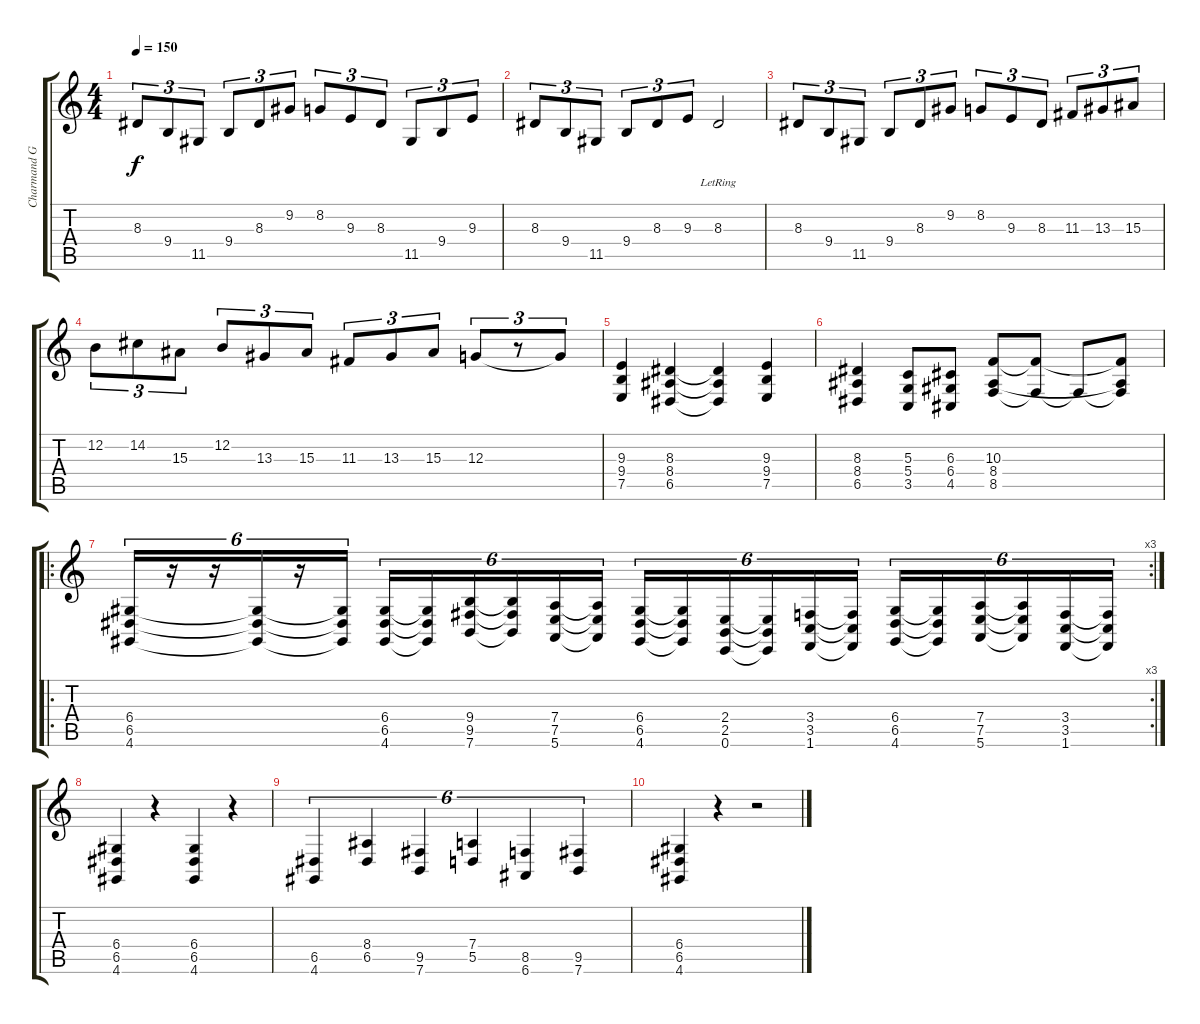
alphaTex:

\track ("Charmand Grimloch" "Charmand G") {instrument churchorgan}
\staff {score tabs}
\tuning (E4 B3 G3 D3 A2 E2) {hide}
\ts (4 4)
\tempo 150
\clef g2
\ks c
8.3.8{tu (3 2) dy f} 9.4.8{tu (3 2)} 11.5.8{tu (3 2)} 9.4.8{tu (3 2)} 8.3.8{tu (3 2)} 9.2.8{tu (3 2)} 8.2.8{tu (3 2)} 9.3.8{tu (3 2)} 8.3.8{tu (3 2)} 11.5.8{tu (3 2)} 9.4.8{tu (3 2)} 9.3.8{tu (3 2)} |
8.3.8{tu (3 2)} 9.4.8{tu (3 2)} 11.5.8{tu (3 2)} 9.4.8{tu (3 2)} 8.3.8{tu (3 2)} 9.3.8{tu (3 2)} 8.3{lr}.2 |
8.3.8{tu (3 2)} 9.4.8{tu (3 2)} 11.5.8{tu (3 2)} 9.4.8{tu (3 2)} 8.3.8{tu (3 2)} 9.2.8{tu (3 2)} 8.2.8{tu (3 2)} 9.3.8{tu (3 2)} 8.3.8{tu (3 2)} 11.3.8{tu (3 2)} 13.3.8{tu (3 2)} 15.3.8{tu (3 2)} |
12.2.8{tu (3 2)} 14.2.8{tu (3 2)} 15.3.8{tu (3 2)} 12.2.8{tu (3 2)} 13.3.8{tu (3 2)} 15.3.8{tu (3 2)} 11.3.8{tu (3 2)} 13.3.8{tu (3 2)} 15.3.8{tu (3 2)} 12.3.8{tu (3 2)} r.8{tu (3 2)} 12.3{t}.8{tu (3 2)} |
(9.3 9.4 7.5).4 (8.3 8.4 6.5).4 (8.3{t} 8.4{t} 6.5{t}).4 (9.3 9.4 7.5).4 |
(8.3 8.4 6.5).4 (5.3 5.4 3.5).8 (6.3 6.4 4.5).8 (10.3 8.4 8.5).8 (10.3{t} 8.5{t}).8 8.5{t}.8 (10.3{t} 8.4{t} 8.5{t}).8 |
\ro
\rc 3
(6.4 6.5 4.6).16{tu (6 4)} r.16{tu (6 4)} r.16{tu (6 4)} (6.4{t} 6.5{t} 4.6{t}).16{tu (6 4)} r.16{tu (6 4)} (6.4{t} 6.5{t} 4.6{t}).16{tu (6 4)} (6.4 6.5 4.6).16{tu (6 4)} (6.4{t} 6.5{t} 4.6{t}).16{tu (6 4)} (9.4 9.5 7.6).16{tu (6 4)} (9.4{t} 9.5{t} 7.6{t}).16{tu (6 4)} (7.4 7.5 5.6).16{tu (6 4)} (7.4{t} 7.5{t} 5.6{t}).16{tu (6 4)} (6.4 6.5 4.6).16{tu (6 4)} (6.4{t} 6.5{t} 4.6{t}).16{tu (6 4)} (2.4 2.5 0.6).16{tu (6 4)} (2.4{t} 2.5{t} 0.6{t}).16{tu (6 4)} (3.4 3.5 1.6).16{tu (6 4)} (3.4{t} 3.5{t} 1.6{t}).16{tu (6 4)} (6.4 6.5 4.6).16{tu (6 4)} (6.4{t} 6.5{t} 4.6{t}).16{tu (6 4)} (7.4 7.5 5.6).16{tu (6 4)} (7.4{t} 7.5{t} 5.6{t}).16{tu (6 4)} (3.4 3.5 1.6).16{tu (6 4)} (3.4{t} 3.5{t} 1.6{t}).16{tu (6 4)} |
(6.4 6.5 4.6).4 r.4 (6.4 6.5 4.6).4 r.4 |
(6.5 4.6).4{tu (6 4)} (8.4 6.5).4{tu (6 4)} (9.5 7.6).4{tu (6 4)} (7.4 5.5).4{tu (6 4)} (8.5 6.6).4{tu (6 4)} (9.5 7.6).4{tu (6 4)} |
(6.4 6.5 4.6).4 r.4 r.2
